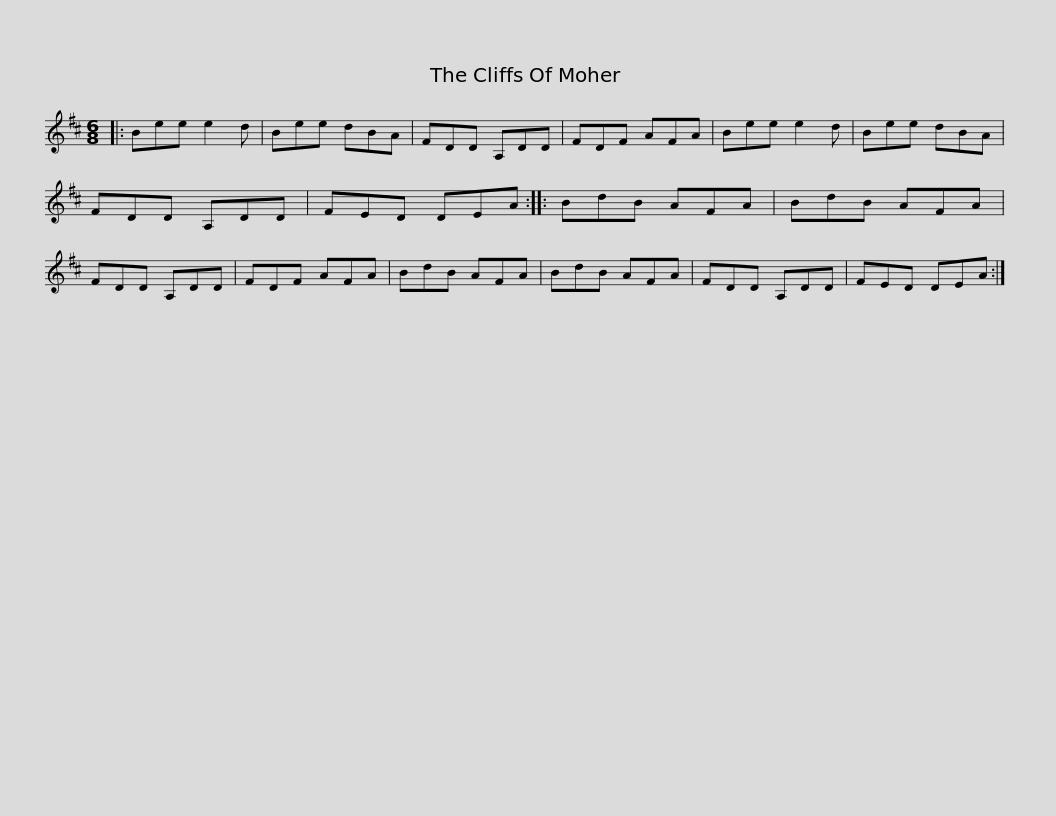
X:1
L:1/8
M:6/8
I:linebreak $
K:D
V:1 treble
V:1
|: Bee e2 d | Bee dBA | FDD A,DD | FDF AFA | Bee e2 d | %5
 Bee dBA | FDD A,DD |$ FED DEA :: BdB AFA | BdB AFA | %10
 FDD A,DD | FDF AFA | BdB AFA | BdB AFA |$ FDD A,DD | %15
 FED DEA :| %16
